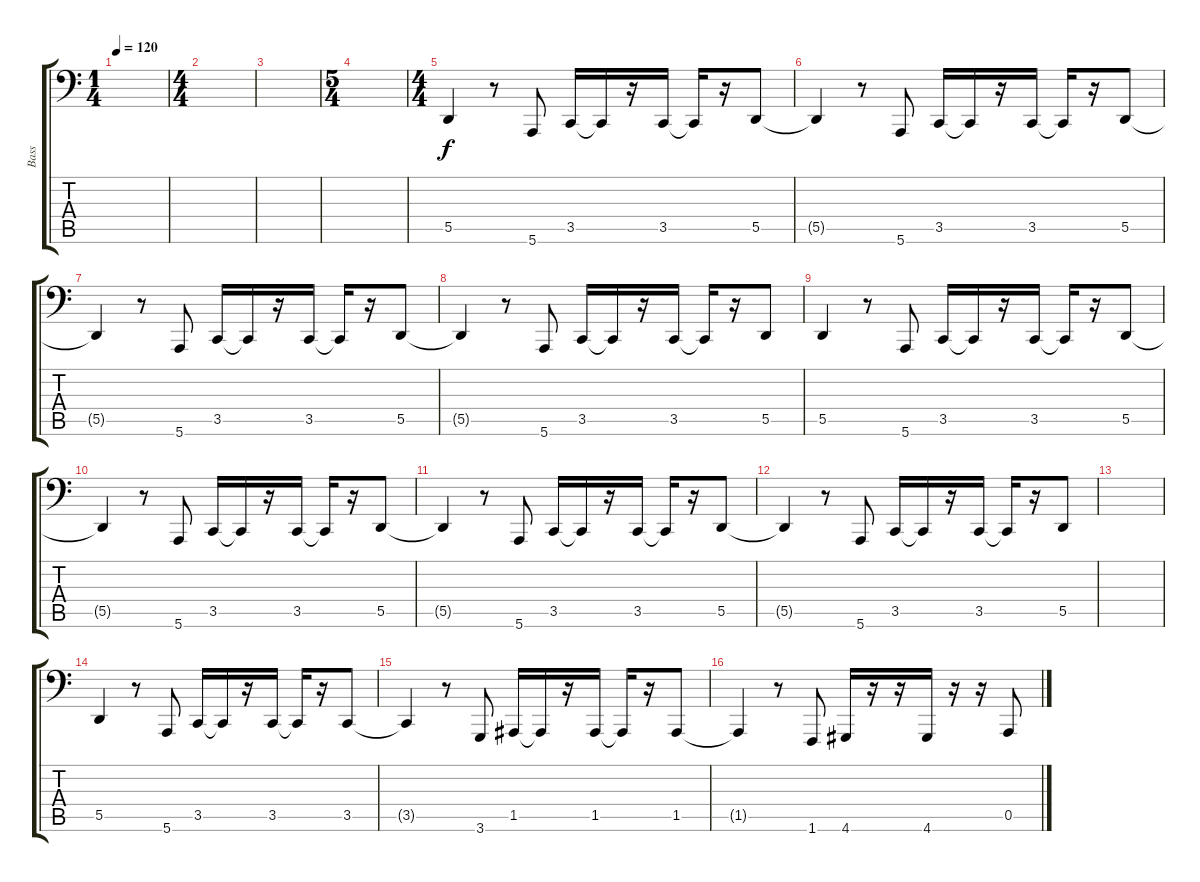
\track ("Bass" "Bass") {instrument lead8bassandlead}
\staff {score tabs}
\tuning (E3 B2 G2 D2 A1 E1) {hide}
\ts (1 4)
\tempo 120
\clef f4
\ks c
|
\ts (4 4)
|
|
\ts (5 4)
|
\ts (4 4)
5.5.4 r.8 5.6.8 3.5.16 3.5{t}.16 r.16 3.5.16 3.5{t}.16 r.16 5.5.8 |
5.5{t}.4 r.8 5.6.8 3.5.16 3.5{t}.16 r.16 3.5.16 3.5{t}.16 r.16 5.5.8 |
5.5{t}.4 r.8 5.6.8 3.5.16 3.5{t}.16 r.16 3.5.16 3.5{t}.16 r.16 5.5.8 |
5.5{t}.4 r.8 5.6.8 3.5.16 3.5{t}.16 r.16 3.5.16 3.5{t}.16 r.16 5.5.8 |
5.5.4 r.8 5.6.8 3.5.16 3.5{t}.16 r.16 3.5.16 3.5{t}.16 r.16 5.5.8 |
5.5{t}.4 r.8 5.6.8 3.5.16 3.5{t}.16 r.16 3.5.16 3.5{t}.16 r.16 5.5.8 |
5.5{t}.4 r.8 5.6.8 3.5.16 3.5{t}.16 r.16 3.5.16 3.5{t}.16 r.16 5.5.8 |
5.5{t}.4 r.8 5.6.8 3.5.16 3.5{t}.16 r.16 3.5.16 3.5{t}.16 r.16 5.5.8 |
|
5.5.4{instrument acousticbass} r.8 5.6.8 3.5.16 3.5{t}.16 r.16 3.5.16 3.5{t}.16 r.16 3.5.8 |
3.5{t}.4{instrument acousticbass} r.8 3.6.8 1.5.16 1.5{t}.16 r.16 1.5.16 1.5{t}.16 r.16 1.5.8 |
1.5{t}.4{instrument acousticbass} r.8 1.6.8 4.6.16 r.16 r.16 4.6.16 r.16 r.16 0.5.8
